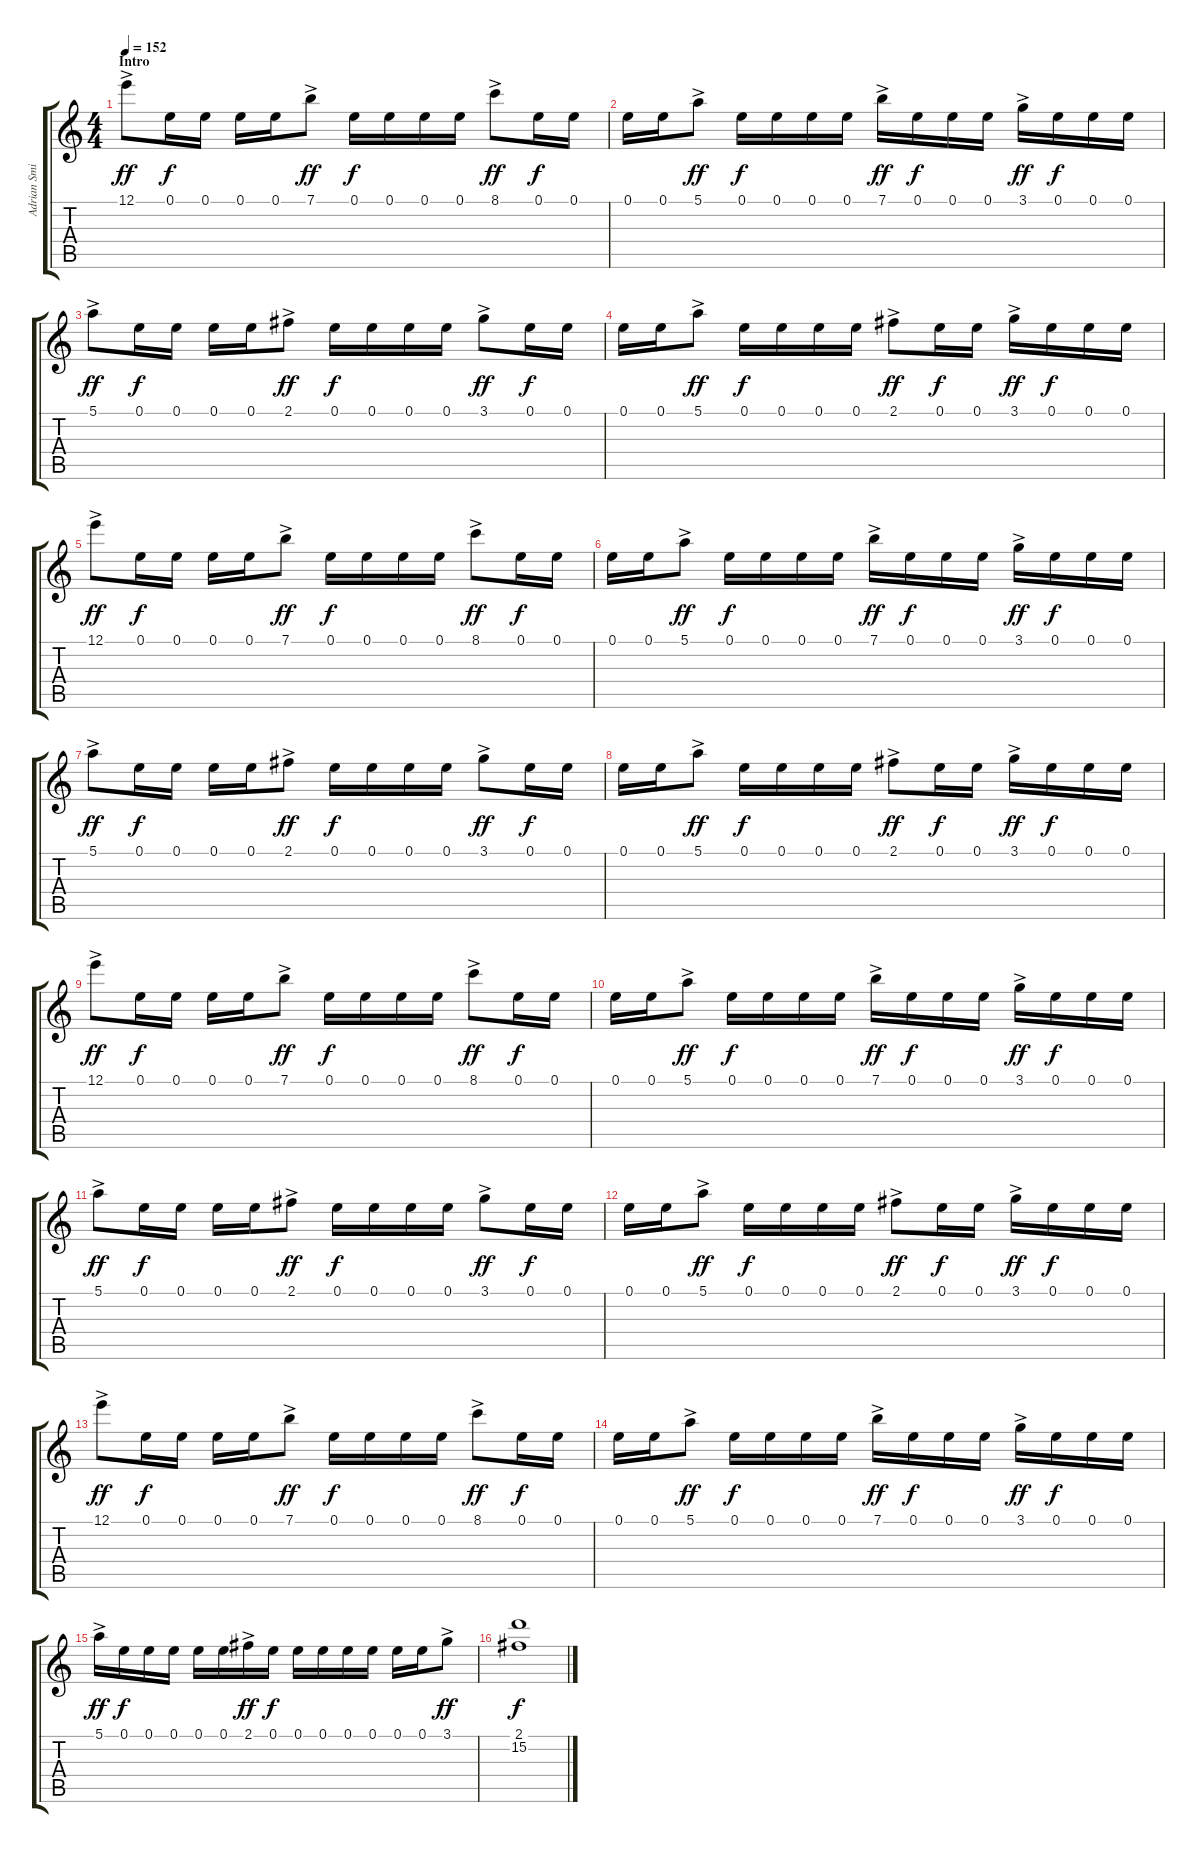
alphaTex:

\track ("Adrian Smith" "Adrian Smi") {instrument overdrivenguitar}
\staff {score tabs}
\tuning (E4 B3 G3 D3 A2 E2) {hide}
\ts (4 4)
\section ("" "Intro")
\tempo 152
\clef g2
\ks c
12.1{ac}.8{dy ff instrument overdrivenguitar} 0.1.16{dy f} 0.1.16 0.1.16 0.1.16 7.1{ac}.8{dy ff} 0.1.16{dy f} 0.1.16 0.1.16 0.1.16 8.1{ac}.8{dy ff} 0.1.16{dy f} 0.1.16 |
0.1.16 0.1.16 5.1{ac}.8{dy ff} 0.1.16{dy f} 0.1.16 0.1.16 0.1.16 7.1{ac}.16{dy ff} 0.1.16{dy f} 0.1.16 0.1.16 3.1{ac}.16{dy ff} 0.1.16{dy f} 0.1.16 0.1.16 |
5.1{ac}.8{dy ff} 0.1.16{dy f} 0.1.16 0.1.16 0.1.16 2.1{ac}.8{dy ff} 0.1.16{dy f} 0.1.16 0.1.16 0.1.16 3.1{ac}.8{dy ff} 0.1.16{dy f} 0.1.16 |
0.1.16 0.1.16 5.1{ac}.8{dy ff} 0.1.16{dy f} 0.1.16 0.1.16 0.1.16 2.1{ac}.8{dy ff} 0.1.16{dy f} 0.1.16 3.1{ac}.16{dy ff} 0.1.16{dy f} 0.1.16 0.1.16 |
12.1{ac}.8{dy ff} 0.1.16{dy f} 0.1.16 0.1.16 0.1.16 7.1{ac}.8{dy ff} 0.1.16{dy f} 0.1.16 0.1.16 0.1.16 8.1{ac}.8{dy ff} 0.1.16{dy f} 0.1.16 |
0.1.16 0.1.16 5.1{ac}.8{dy ff} 0.1.16{dy f} 0.1.16 0.1.16 0.1.16 7.1{ac}.16{dy ff} 0.1.16{dy f} 0.1.16 0.1.16 3.1{ac}.16{dy ff} 0.1.16{dy f} 0.1.16 0.1.16 |
5.1{ac}.8{dy ff} 0.1.16{dy f} 0.1.16 0.1.16 0.1.16 2.1{ac}.8{dy ff} 0.1.16{dy f} 0.1.16 0.1.16 0.1.16 3.1{ac}.8{dy ff} 0.1.16{dy f} 0.1.16 |
0.1.16 0.1.16 5.1{ac}.8{dy ff} 0.1.16{dy f} 0.1.16 0.1.16 0.1.16 2.1{ac}.8{dy ff} 0.1.16{dy f} 0.1.16 3.1{ac}.16{dy ff} 0.1.16{dy f} 0.1.16 0.1.16 |
12.1{ac}.8{dy ff} 0.1.16{dy f} 0.1.16 0.1.16 0.1.16 7.1{ac}.8{dy ff} 0.1.16{dy f} 0.1.16 0.1.16 0.1.16 8.1{ac}.8{dy ff} 0.1.16{dy f} 0.1.16 |
0.1.16 0.1.16 5.1{ac}.8{dy ff} 0.1.16{dy f} 0.1.16 0.1.16 0.1.16 7.1{ac}.16{dy ff} 0.1.16{dy f} 0.1.16 0.1.16 3.1{ac}.16{dy ff} 0.1.16{dy f} 0.1.16 0.1.16 |
5.1{ac}.8{dy ff} 0.1.16{dy f} 0.1.16 0.1.16 0.1.16 2.1{ac}.8{dy ff} 0.1.16{dy f} 0.1.16 0.1.16 0.1.16 3.1{ac}.8{dy ff} 0.1.16{dy f} 0.1.16 |
0.1.16 0.1.16 5.1{ac}.8{dy ff} 0.1.16{dy f} 0.1.16 0.1.16 0.1.16 2.1{ac}.8{dy ff} 0.1.16{dy f} 0.1.16 3.1{ac}.16{dy ff} 0.1.16{dy f} 0.1.16 0.1.16 |
12.1{ac}.8{dy ff} 0.1.16{dy f} 0.1.16 0.1.16 0.1.16 7.1{ac}.8{dy ff} 0.1.16{dy f} 0.1.16 0.1.16 0.1.16 8.1{ac}.8{dy ff} 0.1.16{dy f} 0.1.16 |
0.1.16 0.1.16 5.1{ac}.8{dy ff} 0.1.16{dy f} 0.1.16 0.1.16 0.1.16 7.1{ac}.16{dy ff} 0.1.16{dy f} 0.1.16 0.1.16 3.1{ac}.16{dy ff} 0.1.16{dy f} 0.1.16 0.1.16 |
5.1{ac}.16{dy ff} 0.1.16{dy f} 0.1.16 0.1.16 0.1.16 0.1.16 2.1{ac}.16{dy ff} 0.1.16{dy f} 0.1.16 0.1.16 0.1.16 0.1.16 0.1.16 0.1.16 3.1{ac}.8{dy ff} |
(2.1 15.2).1{dy f}
